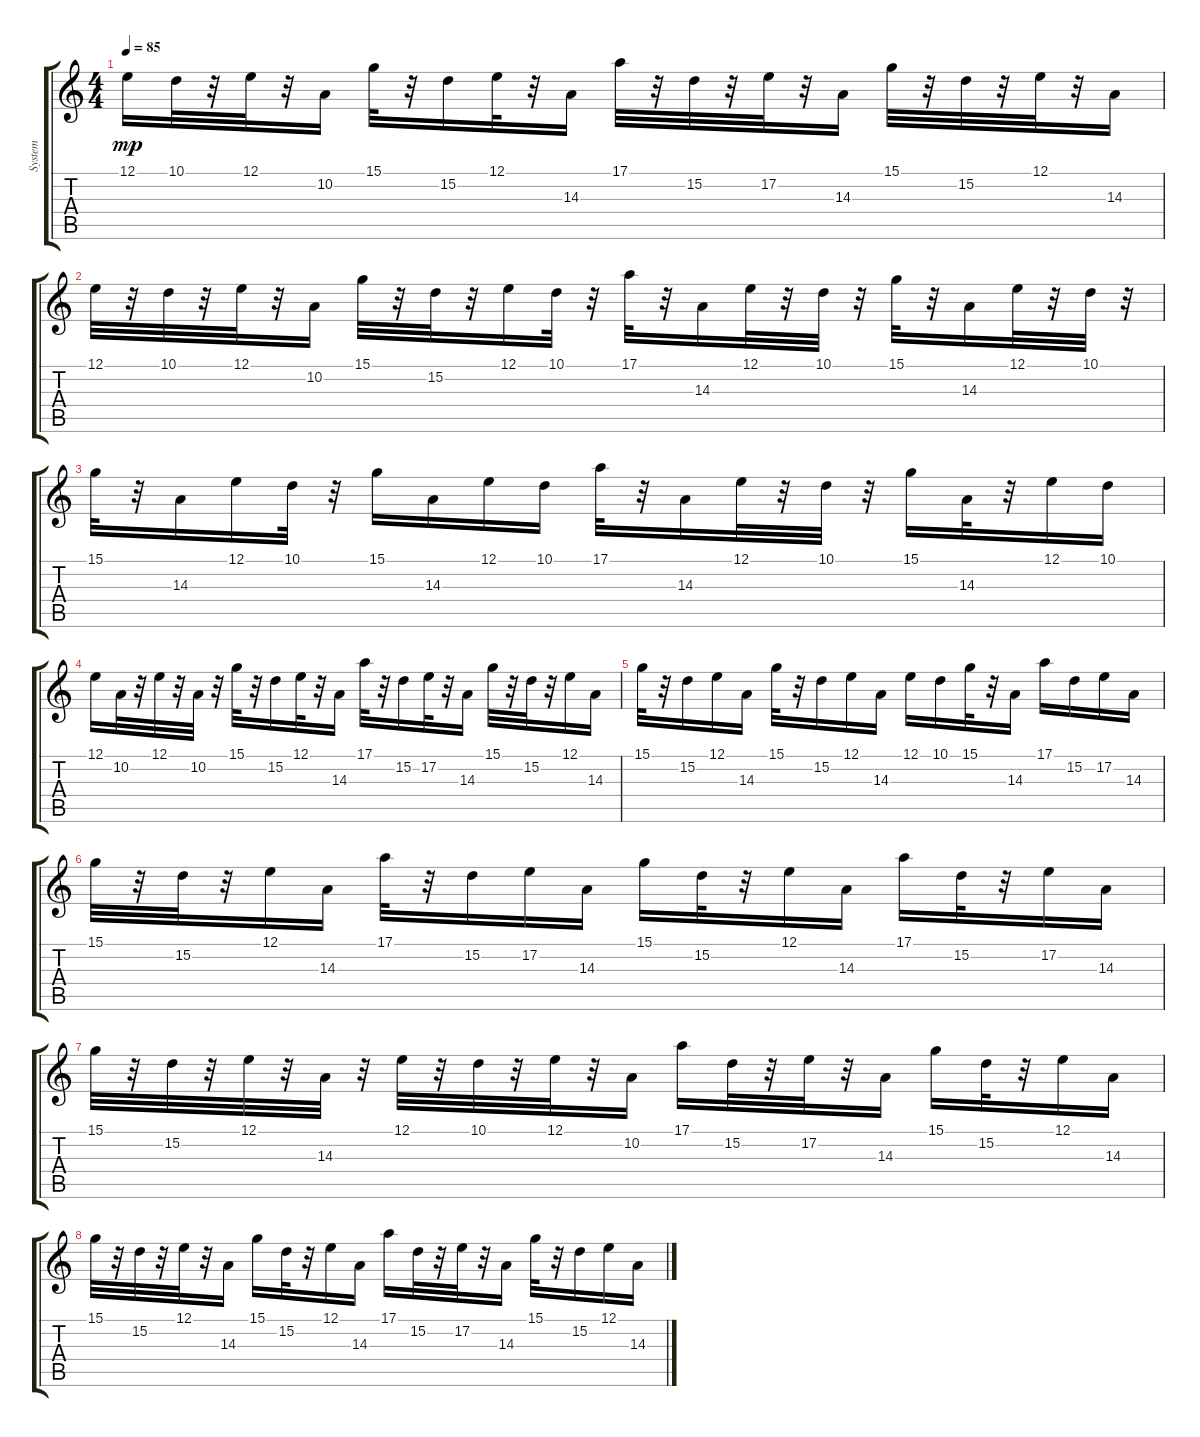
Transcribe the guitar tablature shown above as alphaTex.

\track ("System" "System") {instrument clavinet}
\staff {score tabs}
\tuning (E4 B3 G3 D3 A2 E2) {hide}
\ts (4 4)
\tempo 85
\clef g2
\ks c
12.1.16{dy mp} 10.1.32 r.32 12.1.32 r.32 10.2.16 15.1.32 r.32 15.2.16 12.1.32 r.32 14.3.16 17.1.32 r.32 15.2.32 r.32 17.2.32 r.32 14.3.16 15.1.32 r.32 15.2.32 r.32 12.1.32 r.32 14.3.16 |
12.1.32 r.32 10.1.32 r.32 12.1.32 r.32 10.2.16 15.1.32 r.32 15.2.32 r.32 12.1.16 10.1.32 r.32 17.1.32 r.32 14.3.16 12.1.32 r.32 10.1.32 r.32 15.1.32 r.32 14.3.16 12.1.32 r.32 10.1.32 r.32 |
15.1.32 r.32 14.3.16 12.1.16 10.1.32 r.32 15.1.16 14.3.16 12.1.16 10.1.16 17.1.32 r.32 14.3.16 12.1.32 r.32 10.1.32 r.32 15.1.16 14.3.32 r.32 12.1.16 10.1.16 |
12.1.16 10.2.32 r.32 12.1.32 r.32 10.2.32 r.32 15.1.32 r.32 15.2.16 12.1.32 r.32 14.3.16 17.1.32 r.32 15.2.16 17.2.32 r.32 14.3.16 15.1.32 r.32 15.2.32 r.32 12.1.16 14.3.16 |
15.1.32 r.32 15.2.16 12.1.16 14.3.16 15.1.32 r.32 15.2.16 12.1.16 14.3.16 12.1.16 10.1.16 15.1.32 r.32 14.3.16 17.1.16 15.2.16 17.2.16 14.3.16 |
15.1.32 r.32 15.2.32 r.32 12.1.16 14.3.16 17.1.32 r.32 15.2.16 17.2.16 14.3.16 15.1.16 15.2.32 r.32 12.1.16 14.3.16 17.1.16 15.2.32 r.32 17.2.16 14.3.16 |
15.1.32 r.32 15.2.32 r.32 12.1.32 r.32 14.3.32 r.32 12.1.32 r.32 10.1.32 r.32 12.1.32 r.32 10.2.16 17.1.16 15.2.32 r.32 17.2.32 r.32 14.3.16 15.1.16 15.2.32 r.32 12.1.16 14.3.16 |
15.1.32 r.32 15.2.32 r.32 12.1.32 r.32 14.3.16 15.1.16 15.2.32 r.32 12.1.16 14.3.16 17.1.16 15.2.32 r.32 17.2.32 r.32 14.3.16 15.1.32 r.32 15.2.16 12.1.16 14.3.16
